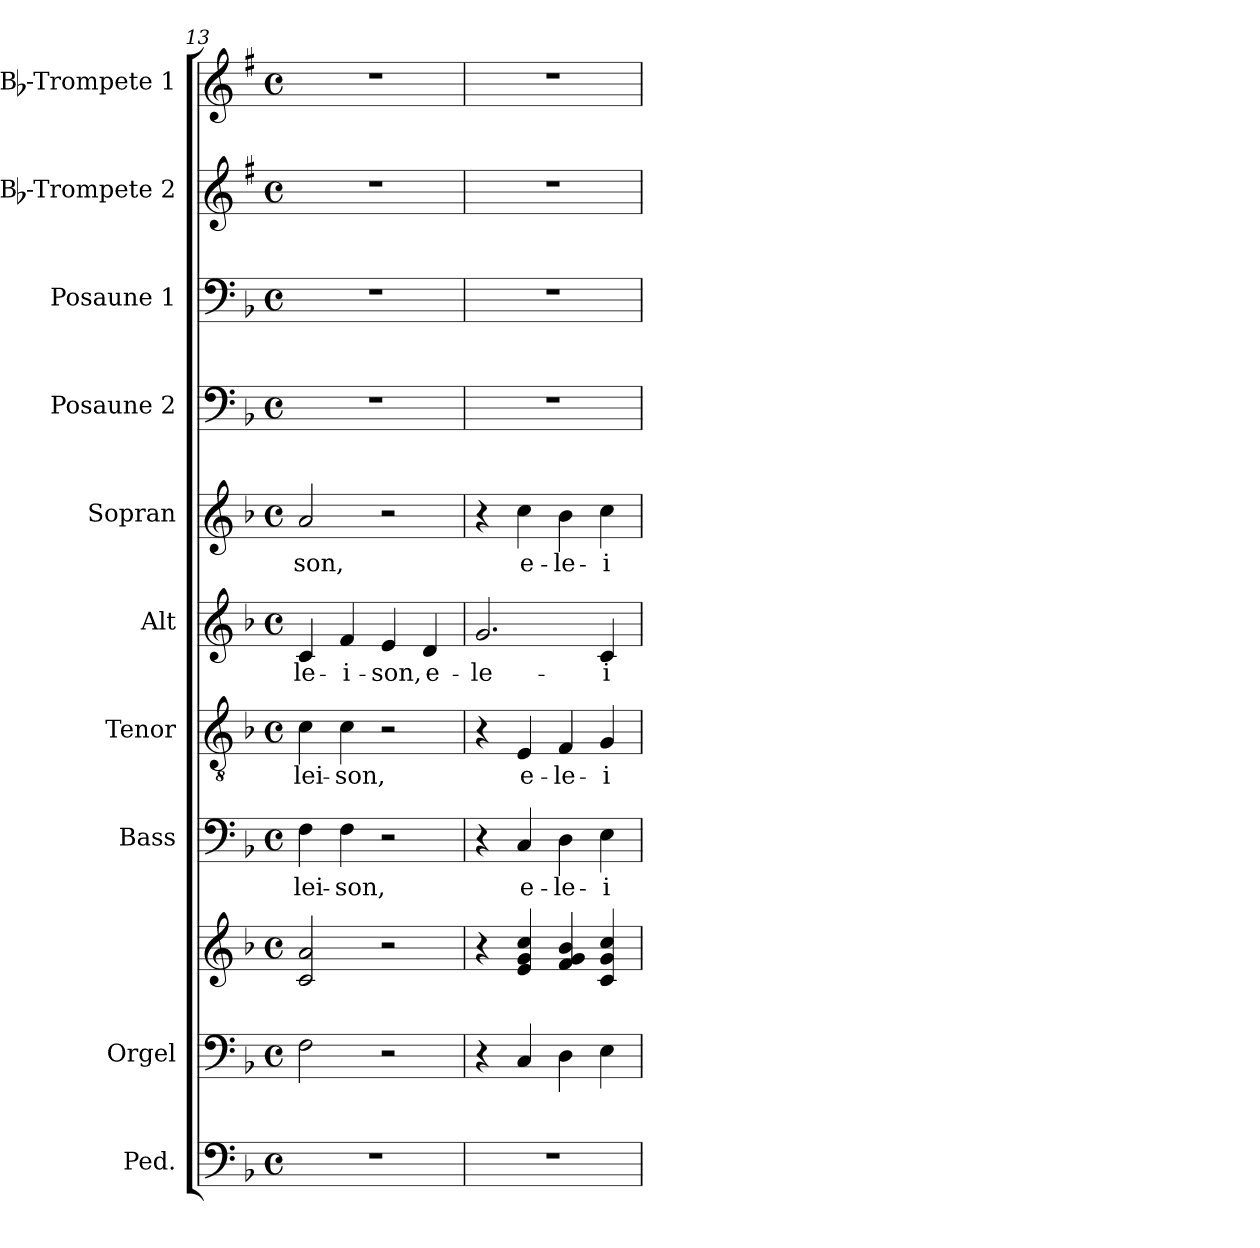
**kern	**kern	**kern	**kern	**text	**kern	**text	**kern	**text	**kern	**text	**kern	**kern	**kern	**kern
*part10	*part9	*part9	*part8	*part8	*part7	*part7	*part6	*part6	*part5	*part5	*part4	*part3	*part2	*part1
*staff11	*staff10	*staff9	*staff8	*staff8	*staff7	*staff7	*staff6	*staff6	*staff5	*staff5	*staff4	*staff3	*staff2	*staff1
*I"Ped.	*I"Orgel	*	*I"Bass	*	*I"Tenor	*	*I"Alt	*	*I"Sopran	*	*I"Posaune 2	*I"Posaune 1	*I"Bb-Trompete 2	*I"Bb-Trompete 1
*	*I'Org.	*	*I'B.	*	*I'T.	*	*I'A.	*	*I'S.	*	*I'Pos. 2	*I'Pos. 1	*I'Bb Trp. 2	*I'Bb Trp. 1
*clefF4	*clefF4	*clefG2	*clefF4	*	*clefGv2	*	*clefG2	*	*clefG2	*	*clefF4	*clefF4	*clefG2	*clefG2
*ITrd7c12	*	*	*	*	*	*	*	*	*	*	*	*	*ITrd1c2	*ITrd1c2
*k[b-]	*k[b-]	*k[b-]	*k[b-]	*	*k[b-]	*	*k[b-]	*	*k[b-]	*	*k[b-]	*k[b-]	*k[b-]	*k[b-]
*F:	*F:	*F:	*F:	*	*F:	*	*F:	*	*F:	*	*F:	*F:	*F:	*F:
*M4/4	*M4/4	*M4/4	*M4/4	*	*M4/4	*	*M4/4	*	*M4/4	*	*M4/4	*M4/4	*M4/4	*M4/4
*met(c)	*met(c)	*met(c)	*met(c)	*	*met(c)	*	*met(c)	*	*met(c)	*	*met(c)	*met(c)	*met(c)	*met(c)
=13	=13	=13	=13	=13	=13	=13	=13	=13	=13	=13	=13	=13	=13	=13
!	!	!	!	!LO:LY:b	!	!LO:LY:b	!	!LO:LY:b	!	!LO:LY:b	!	!	!	!
1r	2F\	2c/ 2a/	4F\	-lei-	4c\	-lei-	4c/	-le-	2a/	-son,	1r	1r	1r	1r
!	!	!	!	!LO:LY:b	!	!LO:LY:b	!	!LO:LY:b	!	!	!	!	!	!
.	.	.	4F\	-son,	4c\	-son,	4f/	-i-	.	.	.	.	.	.
!	!	!	!	!	!	!	!	!LO:LY:b	!	!	!	!	!	!
.	2r	2r	2r	.	2r	.	4e/	-son,	2r	.	.	.	.	.
!	!	!	!	!	!	!	!	!LO:LY:b	!	!	!	!	!	!
.	.	.	.	.	.	.	4d/	e-	.	.	.	.	.	.
=14	=14	=14	=14	=14	=14	=14	=14	=14	=14	=14	=14	=14	=14	=14
!	!	!	!	!	!	!	!	!LO:LY:b	!	!	!	!	!	!
1r	4r	4r	4r	.	4r	.	2.g/	-le-	4r	.	1r	1r	1r	1r
!	!	!	!	!LO:LY:b	!	!LO:LY:b	!	!	!	!LO:LY:b	!	!	!	!
.	4C/	4e/ 4g/ 4cc/	4C/	e-	4E/	e-	.	.	4cc\	e-	.	.	.	.
!	!	!	!	!LO:LY:b	!	!LO:LY:b	!	!	!	!LO:LY:b	!	!	!	!
.	4D\	4f/ 4g/ 4b-/	4D\	-le-	4F/	-le-	.	.	4b-\	-le-	.	.	.	.
!	!	!	!	!LO:LY:b	!	!LO:LY:b	!	!LO:LY:b	!	!LO:LY:b	!	!	!	!
.	4E\	4c/ 4g/ 4cc/	4E\	-i-	4G/	-i-	4c/	-i-	4cc\	-i-	.	.	.	.
=	=	=	=	=	=	=	=	=	=	=	=	=	=	=
*-	*-	*-	*-	*-	*-	*-	*-	*-	*-	*-	*-	*-	*-	*-
